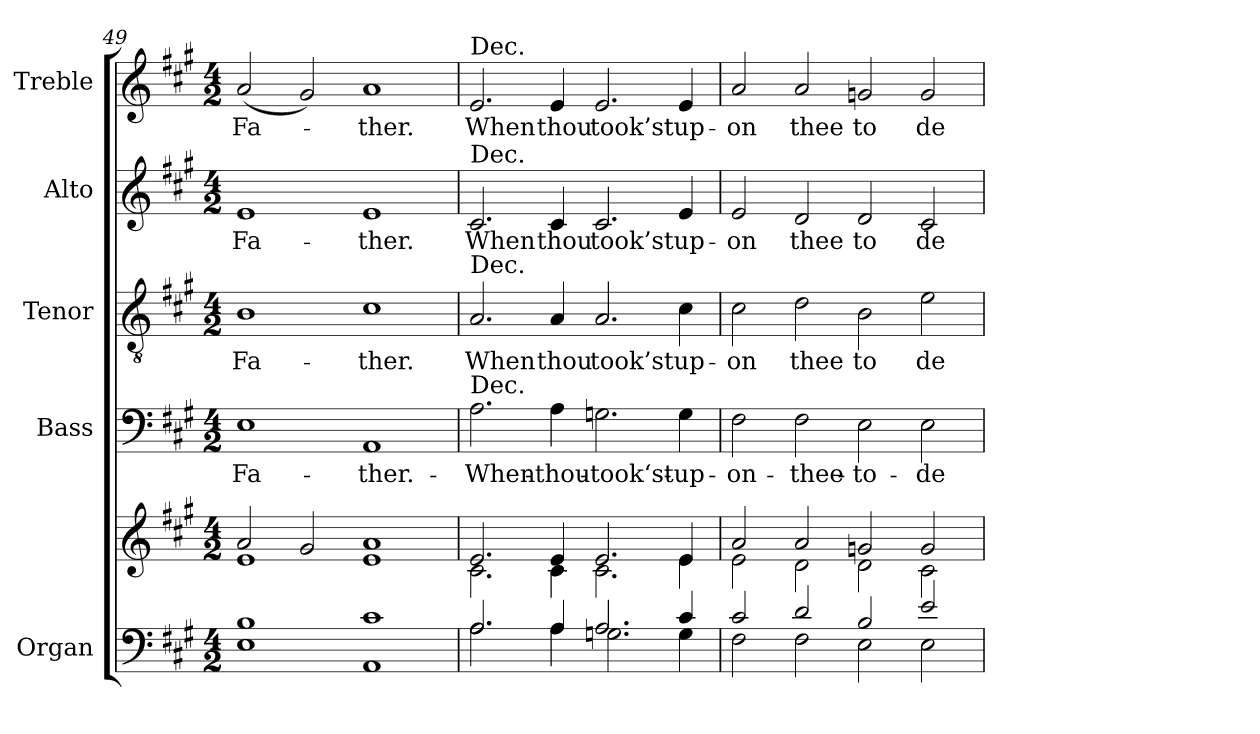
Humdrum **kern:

**kern	**kern	**kern	**text	**kern	**text	**kern	**text	**kern	**text
*part5	*part5	*part4	*part4	*part3	*part3	*part2	*part2	*part1	*part1
*staff6	*staff5	*staff4	*staff4	*staff3	*staff3	*staff2	*staff2	*staff1	*staff1
*I"Organ	*	*I"Bass	*	*I"Tenor	*	*I"Alto	*	*I"Treble	*
*I'Org.	*	*I'B.	*	*I'T.	*	*I'A.	*	*I'Tr.	*
*clefF4	*clefG2	*clefF4	*	*clefGv2	*	*clefG2	*	*clefG2	*
*	*	*	*	*ITrd7c12	*	*	*	*	*
*k[f#c#g#]	*k[f#c#g#]	*k[f#c#g#]	*	*k[f#c#g#]	*	*k[f#c#g#]	*	*k[f#c#g#]	*
*A:	*A:	*A:	*	*A:	*	*A:	*	*A:	*
*M4/2	*M4/2	*M4/2	*	*M4/2	*	*M4/2	*	*M4/2	*
=49	=49	=49	=49	=49	=49	=49	=49	=49	=49
*^	*^	*	*	*	*	*	*	*	*
!	!	!	!	!	!LO:LY:b:color=#000000	!	!	!	!	!	!
!	!	!	!	!	!	!	!LO:LY:b:color=#000000	!	!	!	!
!	!	!	!	!	!	!	!	!	!LO:LY:b:color=#000000	!	!
!	!	!	!	!	!	!	!	!	!	!	!LO:LY:b:color=#000000
1Bi	1Ei	2ai/	1ei	1Ei	-Fa-	1BBi	Fa-	1ei	Fa-	(2ai/	Fa-
.	.	2g#i/	.	.	.	.	.	.	.	2g#i/)	.
!	!	!	!	!	!LO:LY:b:color=#000000	!	!	!	!	!	!
!	!	!	!	!	!	!	!LO:LY:b:color=#000000	!	!	!	!
!	!	!	!	!	!	!	!	!	!LO:LY:b:color=#000000	!	!
!	!	!	!	!	!	!	!	!	!	!	!LO:LY:b:color=#000000
1c#i	1AAi	1ai	1ei	1AAi	-ther.-	1C#i	-ther.	1ei	-ther.	1ai	-ther.
!!LO:LB:g=z
=50	=50	=50	=50	=50	=50	=50	=50	=50	=50	=50	=50
!	!	!	!	!	!LO:LY:b:color=#000000	!	!	!	!	!	!
!	!	!	!	!	!	!	!LO:LY:b:color=#000000	!	!	!	!
!	!	!	!	!	!	!	!	!	!LO:LY:b:color=#000000	!	!
!	!	!	!	!	!	!	!	!	!	!LO:TX:a:t=Dec.	!
!	!	!	!	!	!	!	!	!LO:TX:a:t=Dec.	!	!	!
!	!	!	!	!	!	!LO:TX:a:t=Dec.	!	!	!	!	!
!	!	!	!	!LO:TX:a:t=Dec.	!	!	!	!	!	!	!
!	!	!	!	!	!	!	!	!	!	!	!LO:LY:b:color=#000000
2.Ai/	2.Ai\	2.ei/	2.c#i\	2.Ai\	-When-	2.AAi/	When	2.c#i/	When	2.ei/	When
!	!	!	!	!	!LO:LY:b:color=#000000	!	!	!	!	!	!
!	!	!	!	!	!	!	!LO:LY:b:color=#000000	!	!	!	!
!	!	!	!	!	!	!	!	!	!LO:LY:b:color=#000000	!	!
!	!	!	!	!	!	!	!	!	!	!	!LO:LY:b:color=#000000
4Ai/	4Ai\	4ei/	4c#i\	4Ai\	-thou-	4AAi/	thou	4c#i/	thou	4ei/	thou
!	!	!	!	!	!LO:LY:b:color=#000000	!	!	!	!	!	!
!	!	!	!	!	!	!	!LO:LY:b:color=#000000	!	!	!	!
!	!	!	!	!	!	!	!	!	!LO:LY:b:color=#000000	!	!
!	!	!	!	!	!	!	!	!	!	!	!LO:LY:b:color=#000000
2.Ai/	2.Gni\	2.ei/	2.c#i\	2.Gni\	-took‘st-	2.AAi/	took’st	2.c#i/	took’st	2.ei/	took’st
!	!	!	!	!	!LO:LY:b:color=#000000	!	!	!	!	!	!
!	!	!	!	!	!	!	!LO:LY:b:color=#000000	!	!	!	!
!	!	!	!	!	!	!	!	!	!LO:LY:b:color=#000000	!	!
!	!	!	!	!	!	!	!	!	!	!	!LO:LY:b:color=#000000
4c#i/	4Gi\	4ei/	4ei\	4Gi\	-up-	4C#i\	up-	4ei/	up-	4ei/	up-
=51	=51	=51	=51	=51	=51	=51	=51	=51	=51	=51	=51
!	!	!	!	!	!LO:LY:b:color=#000000	!	!	!	!	!	!
!	!	!	!	!	!	!	!LO:LY:b:color=#000000	!	!	!	!
!	!	!	!	!	!	!	!	!	!LO:LY:b:color=#000000	!	!
!	!	!	!	!	!	!	!	!	!	!	!LO:LY:b:color=#000000
2c#i/	2F#i\	2ai/	2ei\	2F#i\	-on-	2C#i\	-on	2ei/	-on	2ai/	-on
!	!	!	!	!	!LO:LY:b:color=#000000	!	!	!	!	!	!
!	!	!	!	!	!	!	!LO:LY:b:color=#000000	!	!	!	!
!	!	!	!	!	!	!	!	!	!LO:LY:b:color=#000000	!	!
!	!	!	!	!	!	!	!	!	!	!	!LO:LY:b:color=#000000
2di/	2F#i\	2ai/	2di\	2F#i\	-thee-	2Di\	thee	2di/	thee	2ai/	thee
!	!	!	!	!	!LO:LY:b:color=#000000	!	!	!	!	!	!
!	!	!	!	!	!	!	!LO:LY:b:color=#000000	!	!	!	!
!	!	!	!	!	!	!	!	!	!LO:LY:b:color=#000000	!	!
!	!	!	!	!	!	!	!	!	!	!	!LO:LY:b:color=#000000
2Bi/	2Ei\	2gni/	2di\	2Ei\	-to-	2BBi\	to	2di/	to	2gni/	to
!	!	!	!	!	!LO:LY:b:color=#000000	!	!	!	!	!	!
!	!	!	!	!	!	!	!LO:LY:b:color=#000000	!	!	!	!
!	!	!	!	!	!	!	!	!	!LO:LY:b:color=#000000	!	!
!	!	!	!	!	!	!	!	!	!	!	!LO:LY:b:color=#000000
2ei/	2Ei\	2gi/	2c#i\	2Ei\	-de-	2Ei\	de-	2c#i/	de-	2gi/	de-
*v	*v	*	*	*	*	*	*	*	*	*	*
*	*v	*v	*	*	*	*	*	*	*	*
=	=	=	=	=	=	=	=	=	=
*-	*-	*-	*-	*-	*-	*-	*-	*-	*-
